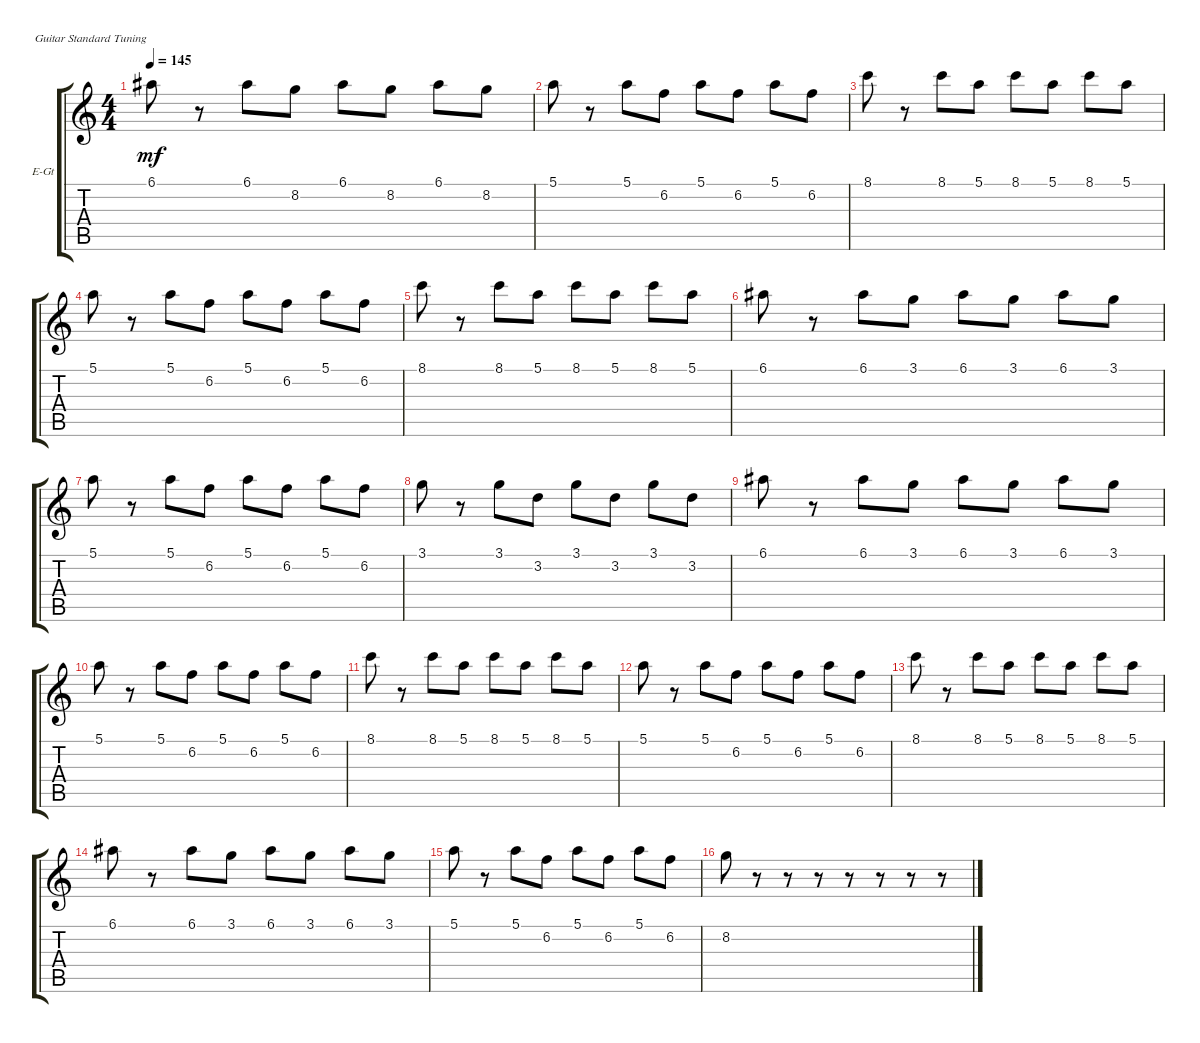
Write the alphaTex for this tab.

\bracketExtendMode groupsimilarinstruments
\firstSystemTrackNameOrientation horizontal
\otherSystemsTrackNameOrientation horizontal
\track ("Electric Guitar Solo" "E-Gt") {solo instrument overdrivenguitar}
\staff {score tabs}
\tuning (E4 B3 G3 D3 A2 E2)
\ts (4 4)
\tempo 145
\clef g2
\ks c
6.1.8{dy mf} r.8 6.1.8 8.2.8 6.1.8 8.2.8 6.1.8 8.2.8 |
5.1.8 r.8 5.1.8 6.2.8 5.1.8 6.2.8 5.1.8 6.2.8 |
8.1.8 r.8 8.1.8 5.1.8 8.1.8 5.1.8 8.1.8 5.1.8 |
5.1.8 r.8 5.1.8 6.2.8 5.1.8 6.2.8 5.1.8 6.2.8 |
8.1.8 r.8 8.1.8 5.1.8 8.1.8 5.1.8 8.1.8 5.1.8 |
6.1.8 r.8 6.1.8 3.1.8 6.1.8 3.1.8 6.1.8 3.1.8 |
5.1.8 r.8 5.1.8 6.2.8 5.1.8 6.2.8 5.1.8 6.2.8 |
3.1.8 r.8 3.1.8 3.2.8 3.1.8 3.2.8 3.1.8 3.2.8 |
6.1.8 r.8 6.1.8 3.1.8 6.1.8 3.1.8 6.1.8 3.1.8 |
5.1.8 r.8 5.1.8 6.2.8 5.1.8 6.2.8 5.1.8 6.2.8 |
8.1.8 r.8 8.1.8 5.1.8 8.1.8 5.1.8 8.1.8 5.1.8 |
5.1.8 r.8 5.1.8 6.2.8 5.1.8 6.2.8 5.1.8 6.2.8 |
8.1.8 r.8 8.1.8 5.1.8 8.1.8 5.1.8 8.1.8 5.1.8 |
6.1.8 r.8 6.1.8 3.1.8 6.1.8 3.1.8 6.1.8 3.1.8 |
5.1.8 r.8 5.1.8 6.2.8 5.1.8 6.2.8 5.1.8 6.2.8 |
8.2.8 r.8 r.8 r.8 r.8 r.8 r.8 r.8
